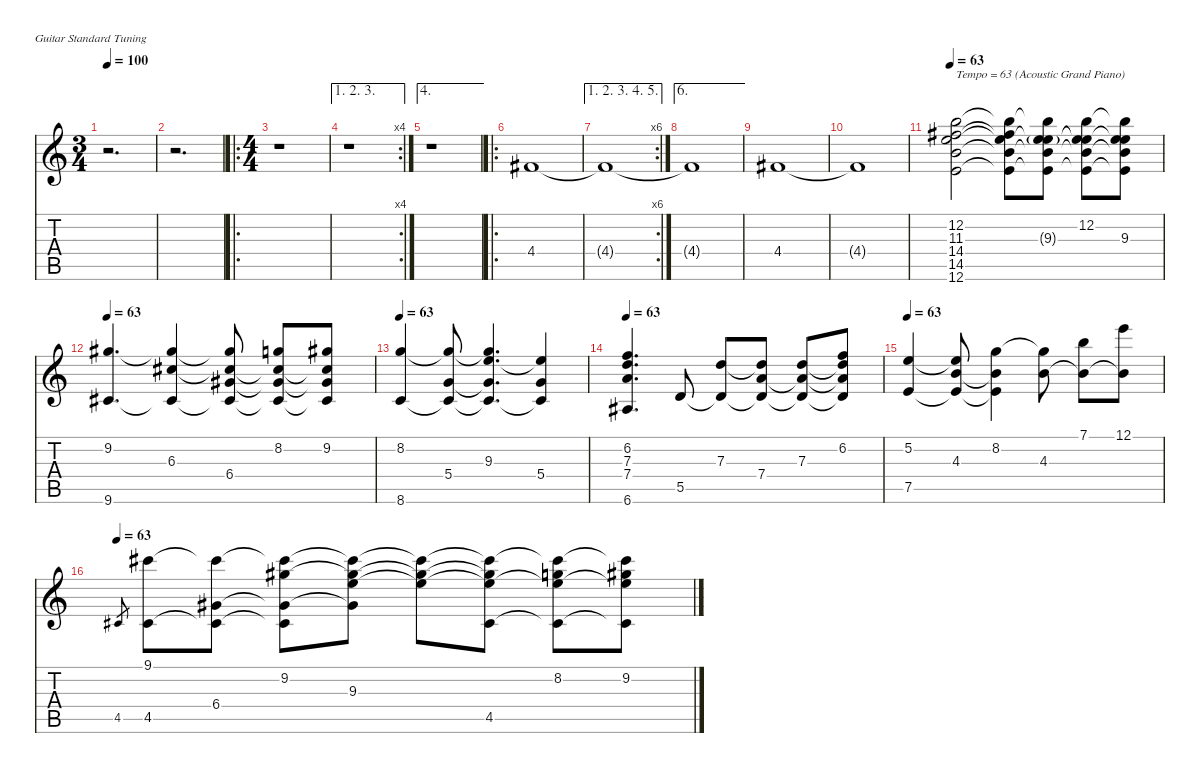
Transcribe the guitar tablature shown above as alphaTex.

\defaultSystemsLayout 4
\hideDynamics
\bracketExtendMode nobrackets
\singleTrackTrackNamePolicy hidden
\multiTrackTrackNamePolicy hidden
\firstSystemTrackNameMode fullname
\firstSystemTrackNameOrientation horizontal
\otherSystemsTrackNameOrientation horizontal
\track ("Guitar" "s.guit.") {instrument acousticguitarsteel}
\staff {score tabs}
\tuning (E4 B3 G3 D3 A2 E2)
\ts (3 4)
\tempo 100
\clef g2
\ks c
r.2{d dy ppp beam Down} |
r.2{d beam Down} |
\ro
\ts (4 4)
\beaming (8 2 2 2 2)
r.1{beam Down} |
\ae (1 2 3)
\rc 4
r.1{beam Down} |
\ae 4
r.1{beam Down} |
\ro
4.4{acc #}.1{dy mf instrument overdrivenguitar beam Up} |
\ae (1 2 3 4 5)
\rc 6
4.4{t acc #}.1{dy f beam Up} |
\ae 6
4.4{t acc #}.1{beam Up} |
4.4{acc #}.1{dy p instrument overdrivenguitar beam Up} |
4.4{t acc #}.1{dy f beam Up} |
\tempo 63
(12.2 11.3{acc #} 14.4 14.5 12.6).2{txt "Tempo = 63 (Acoustic Grand Piano)" dy mf instrument acousticgrandpiano beam Down} (12.2{t} 11.3{t acc #} 14.4{t} 14.5{t} 12.6{t}).8{dy f beam Down} (12.2{t} 9.3{g} 14.4{t} 14.5{t} 12.6{t}).8{beam Down} (12.2 9.3{t} 14.4{t} 14.5{t} 12.6{t}).8{dy ff beam Down} (12.2{t} 9.3 14.4{t} 14.5{t} 12.6{t}).8{dy f beam Down} |
\tempo 63
(9.2{acc #} 9.6{acc #}).4{d dy mf instrument acousticgrandpiano beam Up} (9.2{t acc #} 6.3{acc #} 9.6{t acc #}).4{dy f beam Up} (9.2{t acc #} 6.3{t acc #} 6.4{acc #} 9.6{t acc #}).8{beam Up} (8.2 6.3{t acc #} 6.4{t acc #} 9.6{t acc #}).8{beam Up} (9.2{acc #} 6.3{t acc #} 6.4{t acc #} 9.6{t acc #}).8{beam Up} |
\tempo 63
(8.2 8.6).4{instrument acousticgrandpiano beam Up} (8.2{t} 5.4 8.6{t}).8{beam Up} (8.2{t} 9.3 5.4{t} 8.6{t}).4{d beam Up} (9.3{t} 5.4 8.6{t}).4{beam Up} |
\tempo 63
(6.2 7.3 7.4 6.6{acc #}).4{d dy mp instrument acousticgrandpiano beam Up} 5.5.8{beam Up} (7.3 5.5{t}).8{dy mf beam Up} (7.3{t} 7.4 5.5{t}).8{dy f beam Up} (7.3 7.4{t} 5.5{t}).8{dy ff beam Up} (6.2 7.3{t} 7.4{t} 5.5{t}).8{dy fff beam Up} |
\tempo 63
(5.2 7.5).4{dy ff instrument acousticgrandpiano beam Up} (5.2{t} 4.3 7.5{t}).8{dy f beam Up} (8.2 4.3{t} 7.5{t}).4{beam Down} (8.2{t} 4.3).8{beam Down} (7.1 4.3{t}).8{dy ff beam Down} (12.1 4.3{t}).8{dy fff beam Down} |
\tempo 63
4.5{acc #}.8{gr dy mf instrument acousticgrandpiano beam Up} (9.1{acc #} 4.5{acc #}).8{dy ff beam Down} (9.1{t acc #} 6.4{acc #} 4.5{t acc #}).8{dy f beam Down} (9.1{t acc #} 9.2{acc #} 6.4{t acc #} 4.5{t acc #}).8{beam Down} (9.1{t acc #} 9.2{t acc #} 9.3 6.4{t acc #}).8{beam Down} (9.1{t acc #} 9.2{t acc #} 9.3{t}).8{beam Down} (9.1{t acc #} 9.2{t acc #} 9.3{t} 4.5{acc #}).8{beam Down} (9.1{t acc #} 8.2 9.3{t} 4.5{t acc #}).8{beam Down} (9.1{t acc #} 9.2{acc #} 9.3{t} 4.5{t acc #}).8{beam Down}
